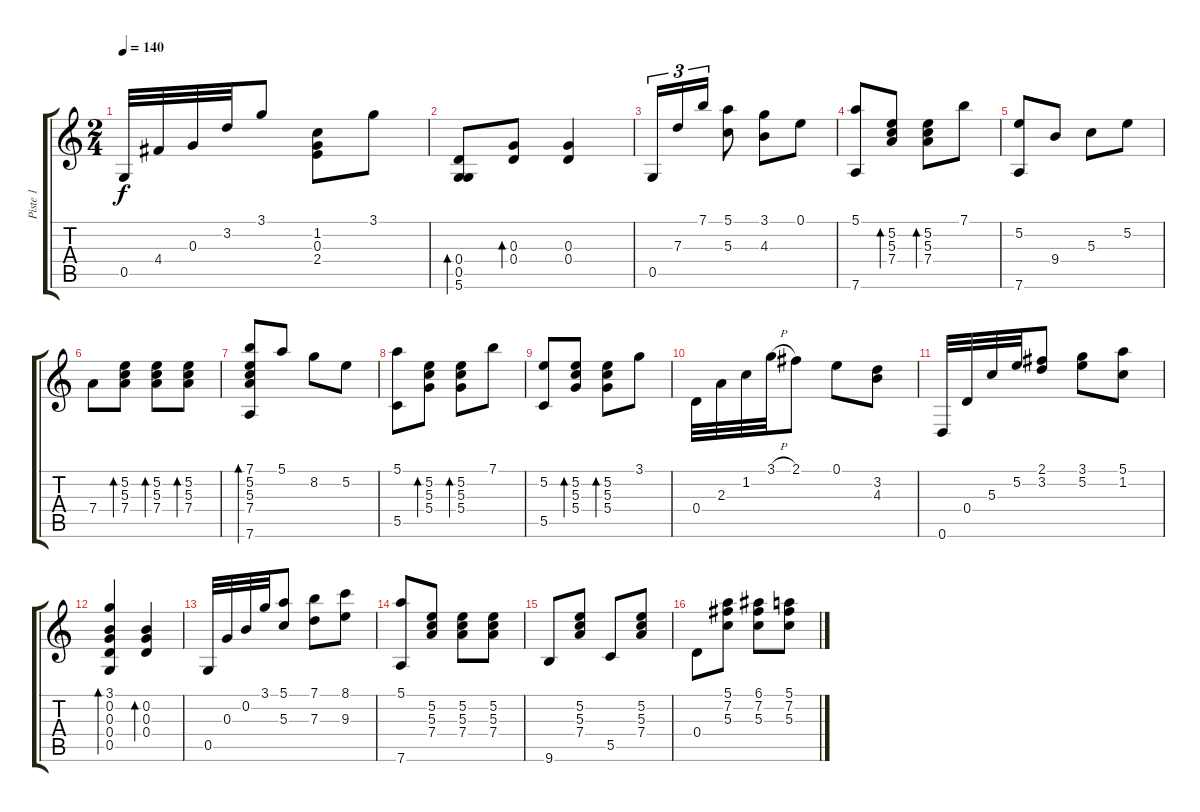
\track ("Piste 1" "Piste 1") {instrument acousticguitarnylon}
\staff {score tabs}
\tuning (E4 B3 G3 D3 G2 D2) {hide}
\ts (2 4)
\tempo 140
\clef g2
\ks c
0.5.32{dy f} 4.4.32 0.3.32 3.2.32 3.1.8 (1.2 0.3 2.4).8 3.1.8 |
(0.4 0.5 5.6).8{bd 60} (0.3 0.4).8{bd 60} (0.3 0.4).4 |
0.5.16{tu (3 2)} 7.3.16{tu (3 2)} 7.1.16{tu (3 2)} (5.1 5.3).8 (3.1 4.3).8 0.1.8 |
(5.1 7.6).8 (5.2 5.3 7.4).8{bd 60} (5.2 5.3 7.4).8{bd 60} 7.1.8 |
(5.2 7.6).8 9.4.8 5.3.8 5.2.8 |
7.4.8 (5.2 5.3 7.4).8{bd 60} (5.2 5.3 7.4).8{bd 60} (5.2 5.3 7.4).8{bd 60} |
(7.1 5.2 5.3 7.4 7.6).8{bd 60} 5.1.8 8.2.8 5.2.8 |
(5.1 5.5).8 (5.2 5.3 5.4).8{bd 60} (5.2 5.3 5.4).8{bd 60} 7.1.8 |
(5.2 5.5).8 (5.2 5.3 5.4).8{bd 60} (5.2 5.3 5.4).8{bd 60} 3.1.8 |
0.4.32 2.3.32 1.2.32 3.1{h}.32 2.1.8 0.1.8 (3.2 4.3).8 |
0.6.32 0.4.32 5.3.32 5.2.32 (2.1 3.2).8 (3.1 5.2).8 (5.1 1.2).8 |
(3.1 0.2 0.3 0.4 0.5).4{bd 60} (0.2 0.3 0.4).4{bd 60} |
0.5.32 0.3.32 0.2.32 3.1.32 (5.1 5.3).8 (7.1 7.3).8 (8.1 9.3).8 |
(5.1 7.6).8 (5.2 5.3 7.4).8 (5.2 5.3 7.4).8 (5.2 5.3 7.4).8 |
9.6.8 (5.2 5.3 7.4).8 5.5.8 (5.2 5.3 7.4).8 |
0.4.8 (5.1 7.2 5.3).8 (6.1 7.2 5.3).8 (5.1 7.2 5.3).8
